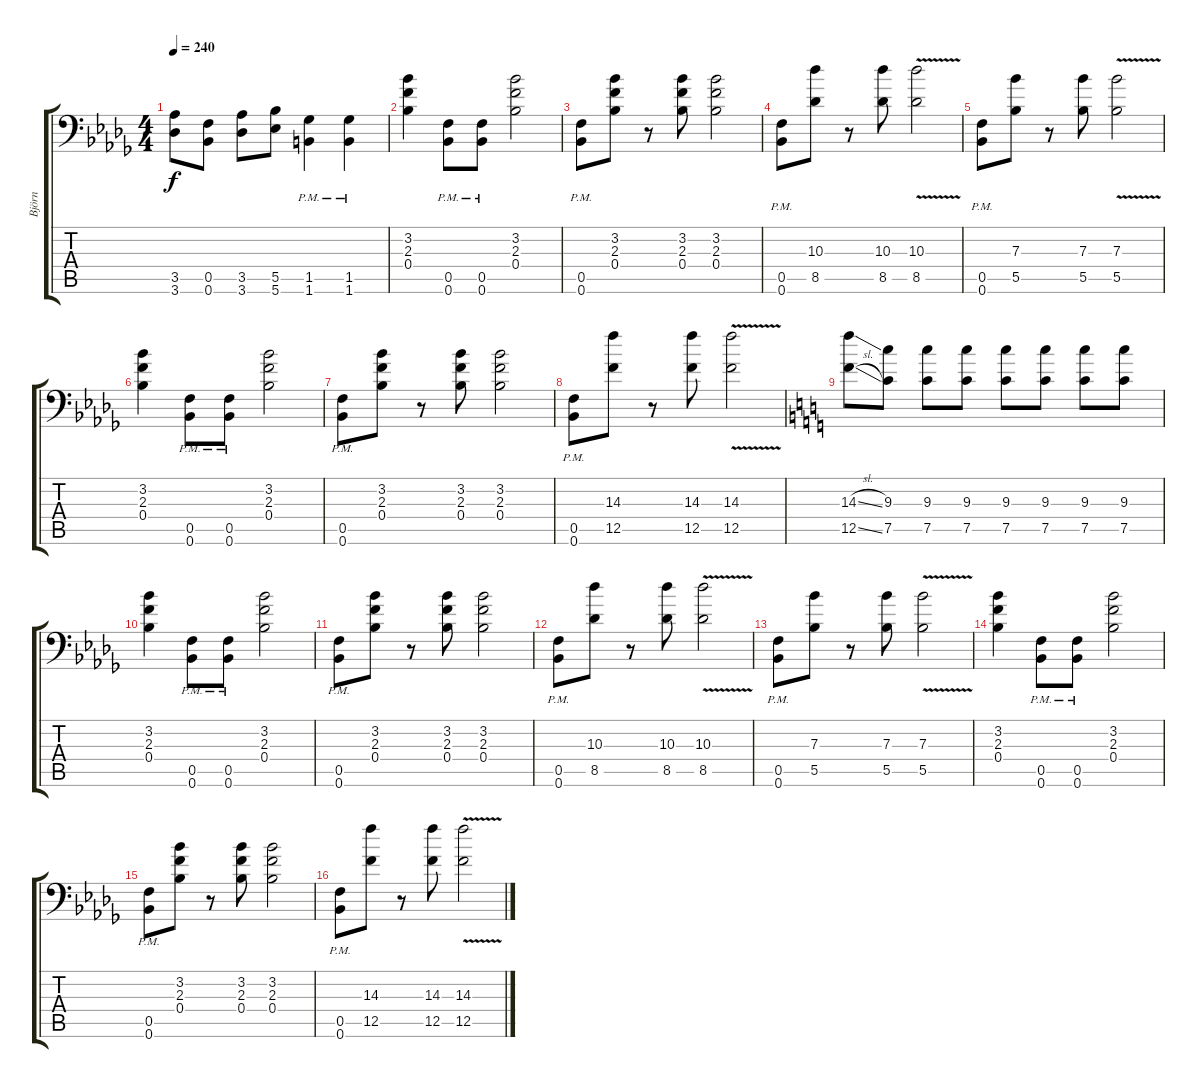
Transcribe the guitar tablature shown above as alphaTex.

\track ("Björn" "Björn") {instrument distortionguitar}
\staff {score tabs}
\tuning (C4 G3 Eb3 Bb2 F2 Bb1) {hide}
\ts (4 4)
\tempo 240
\clef f4
\ks bbminor
(3.5 3.6).8{dy f} (0.5 0.6).8 (3.5 3.6).8 (5.5 5.6).8 (1.5{pm} 1.6{pm}).4 (1.5{pm} 1.6{pm}).4 |
(3.2 2.3 0.4).4 (0.5{pm} 0.6{pm}).8 (0.5{pm} 0.6{pm}).8 (3.2 2.3 0.4).2 |
(0.5{pm} 0.6{pm}).8 (3.2 2.3 0.4).8 r.8 (3.2 2.3 0.4).8 (3.2 2.3 0.4).2 |
(0.5{pm} 0.6{pm}).8 (10.3 8.5).8 r.8 (10.3 8.5).8 (10.3{v} 8.5{v}).2 |
(0.5{pm} 0.6{pm}).8 (7.3 5.5).8 r.8 (7.3 5.5).8 (7.3{v} 5.5{v}).2 |
(3.2 2.3 0.4).4 (0.5{pm} 0.6{pm}).8 (0.5{pm} 0.6{pm}).8 (3.2 2.3 0.4).2 |
(0.5{pm} 0.6{pm}).8 (3.2 2.3 0.4).8 r.8 (3.2 2.3 0.4).8 (3.2 2.3 0.4).2 |
(0.5{pm} 0.6{pm}).8 (14.3 12.5).8 r.8 (14.3 12.5).8 (14.3{v} 12.5{v}).2 |
\ks c
(14.3{sl} 12.5{sl}).8 (9.3 7.5).8 (9.3 7.5).8 (9.3 7.5).8 (9.3 7.5).8 (9.3 7.5).8 (9.3 7.5).8 (9.3 7.5).8 |
\ks bbminor
(3.2 2.3 0.4).4 (0.5{pm} 0.6{pm}).8 (0.5{pm} 0.6{pm}).8 (3.2 2.3 0.4).2 |
(0.5{pm} 0.6{pm}).8 (3.2 2.3 0.4).8 r.8 (3.2 2.3 0.4).8 (3.2 2.3 0.4).2 |
(0.5{pm} 0.6{pm}).8 (10.3 8.5).8 r.8 (10.3 8.5).8 (10.3{v} 8.5{v}).2 |
(0.5{pm} 0.6{pm}).8 (7.3 5.5).8 r.8 (7.3 5.5).8 (7.3{v} 5.5{v}).2 |
(3.2 2.3 0.4).4 (0.5{pm} 0.6{pm}).8 (0.5{pm} 0.6{pm}).8 (3.2 2.3 0.4).2 |
(0.5{pm} 0.6{pm}).8 (3.2 2.3 0.4).8 r.8 (3.2 2.3 0.4).8 (3.2 2.3 0.4).2 |
(0.5{pm} 0.6{pm}).8 (14.3 12.5).8 r.8 (14.3 12.5).8 (14.3{v} 12.5{v}).2
